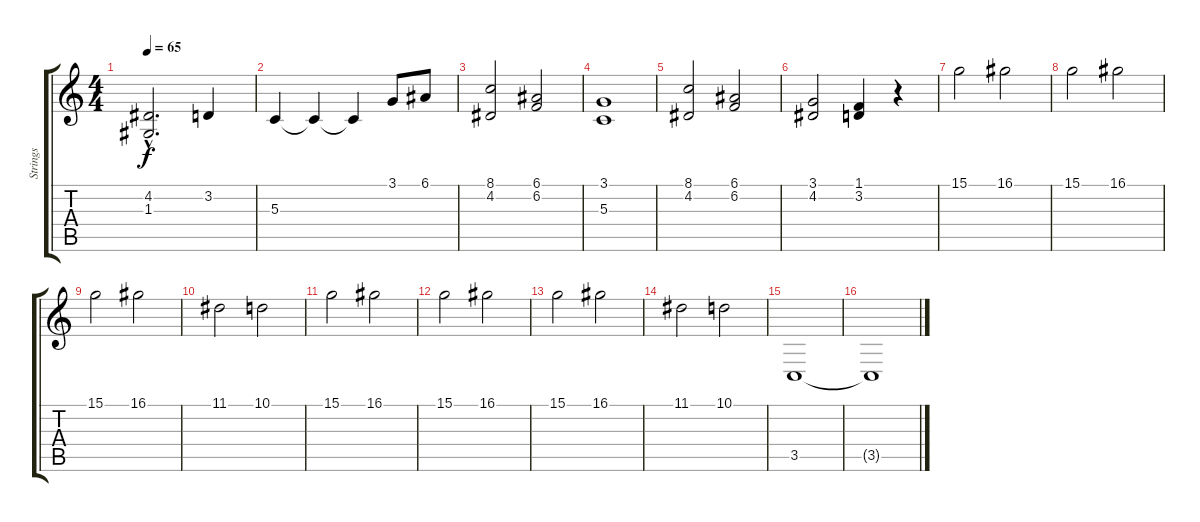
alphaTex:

\track ("Strings" "Strings") {instrument stringensemble1}
\staff {score tabs}
\tuning (E4 B3 G3 D3 A2 E2) {hide}
\ts (4 4)
\tempo 65
\clef g2
\ks c
(4.2{hac} 1.3{hac}).2{d dy f} 3.2.4 |
5.3.4 5.3{t}.4 5.3{t}.4 3.1.8 6.1.8 |
(8.1 4.2).2 (6.1 6.2).2 |
(3.1 5.3).1 |
(8.1 4.2).2 (6.1 6.2).2 |
(3.1 4.2).2 (1.1 3.2).4 r.4 |
15.1.2 16.1.2 |
15.1.2 16.1.2 |
15.1.2 16.1.2 |
11.1.2 10.1.2 |
15.1.2 16.1.2 |
15.1.2 16.1.2 |
15.1.2 16.1.2 |
11.1.2 10.1.2 |
3.5.1 |
3.5{t}.1
